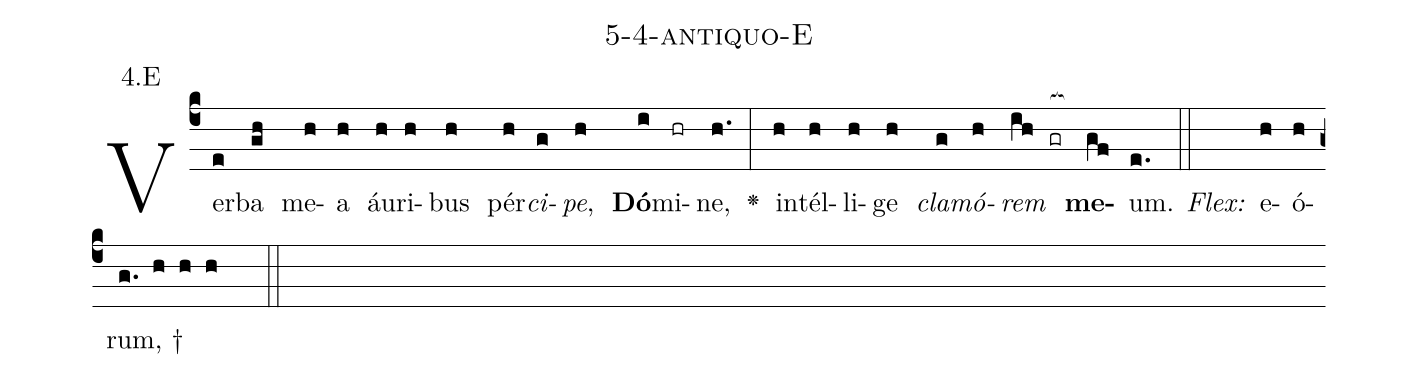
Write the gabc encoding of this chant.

name: 5-4-antiquo-E;
annotation: 4.E;
%%
(c4)Ver(e)ba(gh) me(h)a(h) áu(h)ri(h)bus(h) pér(h)<i>ci</i>(g)<i>pe</i>,(h) <b>Dó</b>(i)mi(hr)ne,(h.) <v>\greheightstar</v>(:) in(h)tél(h)li(h)ge(h) <i>cla</i>(g)<i>mó</i>(h)<i>rem</i>(ih gr[ocb:1{]) <b>me</b>(gf[ocb:0}])um.(e.) (::)
<i>Flex:</i>()  e(h)ó(h)rum, †(g. h h h  ::)

%E(h) u(g) o(h) u(ih) a(gf) e.(e.) (::)
